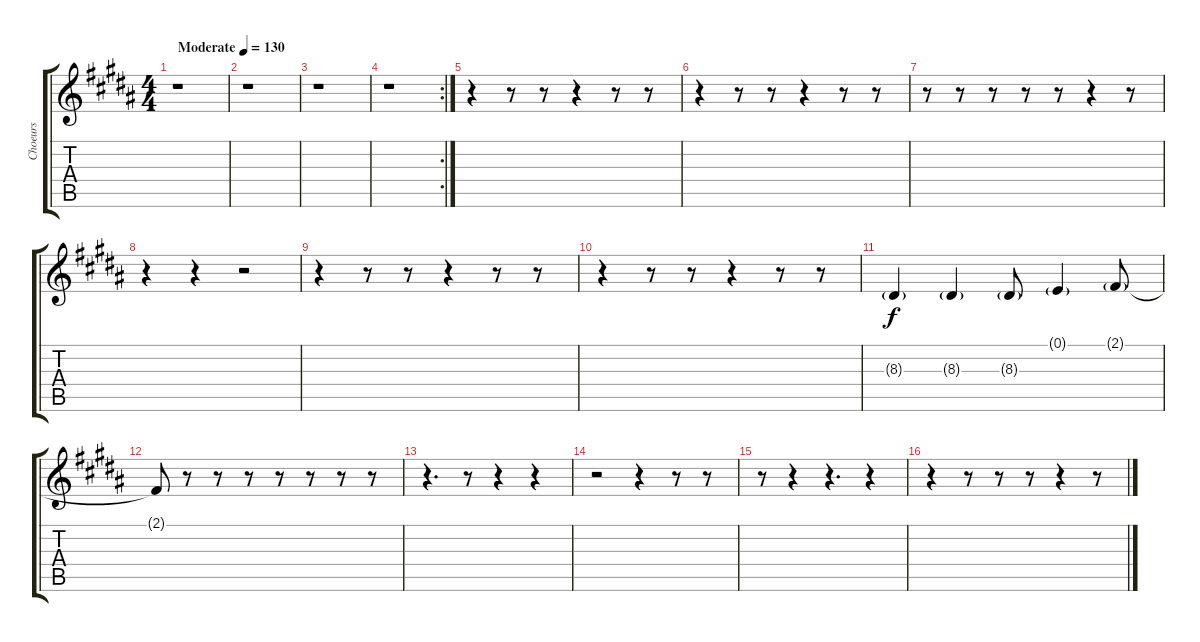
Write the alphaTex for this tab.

\track ("Choeurs" "Choeurs") {instrument clarinet}
\staff {score tabs}
\tuning (E4 B3 G3 D3 A2 E2) {hide}
\ts (4 4)
\tempo (130 "Moderate")
\clef g2
\ks b
r.1{dy f instrument clarinet} |
r.1 |
r.1 |
\rc 2
r.1 |
r.4 r.8 r.8 r.4 r.8 r.8 |
r.4 r.8 r.8 r.4 r.8 r.8 |
r.8 r.8 r.8 r.8 r.8 r.4 r.8 |
r.4 r.4 r.2 |
r.4 r.8 r.8 r.4 r.8 r.8 |
r.4 r.8 r.8 r.4 r.8 r.8 |
8.3{g}.4 8.3{g}.4 8.3{g}.8 0.1{g}.4 2.1{g}.8 |
2.1{t}.8 r.8 r.8 r.8 r.8 r.8 r.8 r.8 |
r.4{d} r.8 r.4 r.4 |
r.2 r.4 r.8 r.8 |
r.8 r.4 r.4{d} r.4 |
r.4 r.8 r.8 r.8 r.4 r.8
